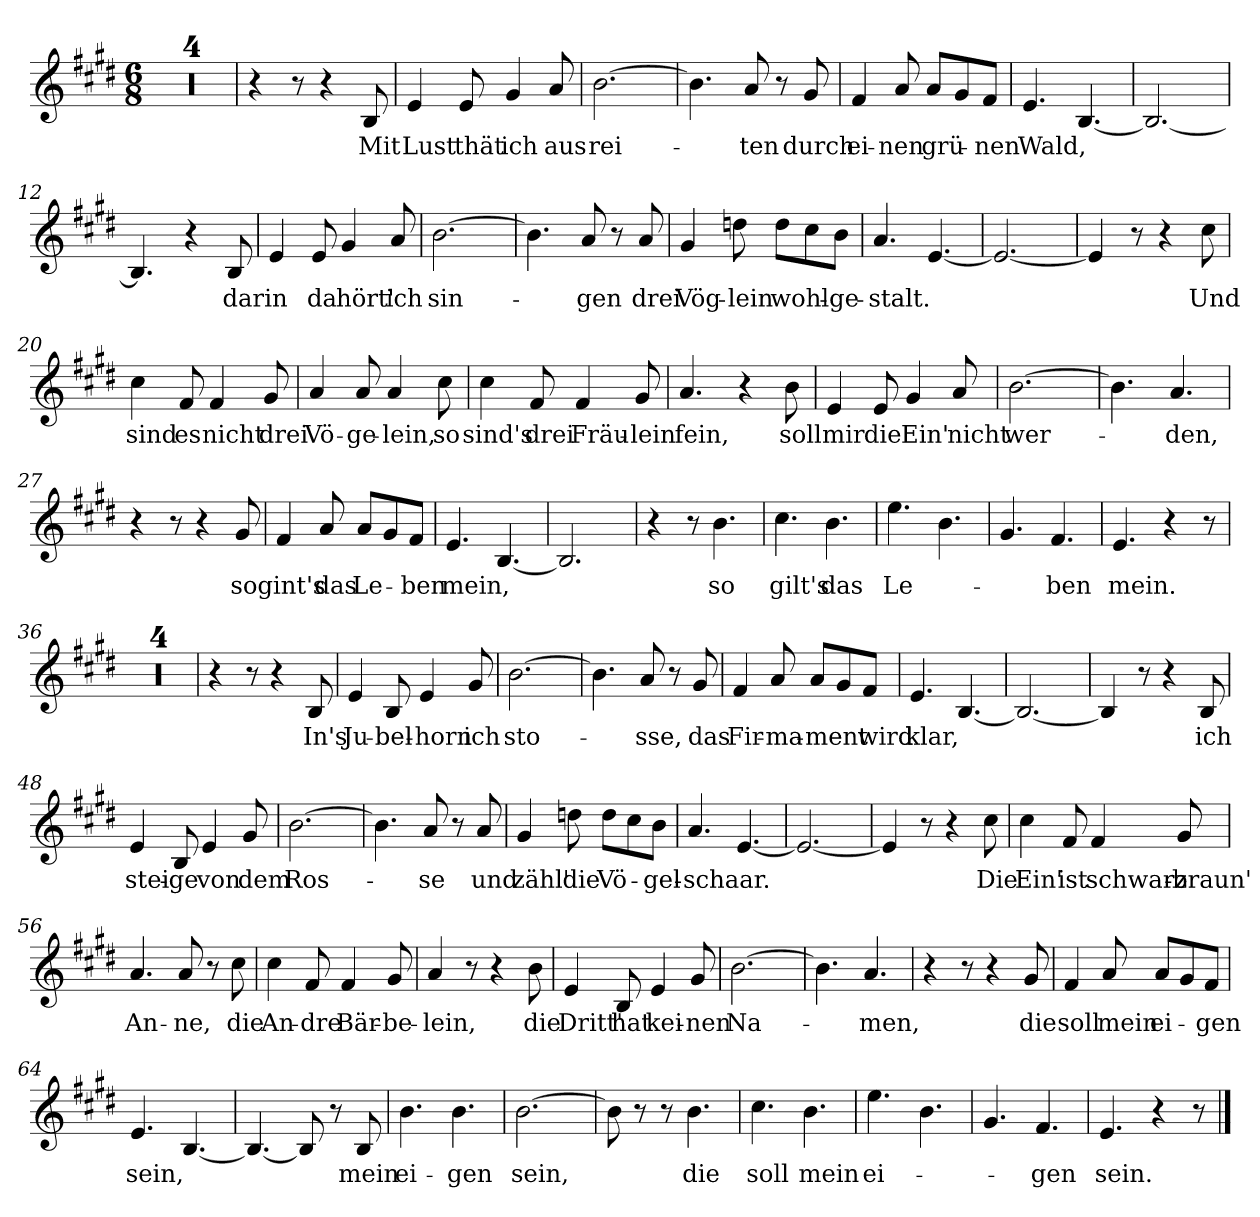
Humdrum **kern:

**kern	**text
*part1	*part1
*staff1	*staff1
*clefG2	*
*k[f#c#g#d#]	*
*M6/8	*
=1	=1
2.r	.
=2	=2
2.r	.
=3	=3
2.r	.
=4	=4
2.r	.
=5	=5
4r	.
8r	.
4r	.
!	!LO:LY:b
8B/	Mit
=6	=6
!	!LO:LY:b
4e/	Lust
!	!LO:LY:b
8e/	thät
!	!LO:LY:b
4g#/	ich
!	!LO:LY:b
8a/	aus
=7	=7
!	!LO:LY:b
[2.b\	rei-
=8	=8
4.b\]	.
!	!LO:LY:b
8a/	-ten
8r	.
!	!LO:LY:b
8g#/	durch
=9	=9
!	!LO:LY:b
4f#/	ei-
!	!LO:LY:b
8a/	-nen
!	!LO:LY:b
8a/L	grü-
8g#/	.
!	!LO:LY:b
8f#/J	-nen
=10	=10
!	!LO:LY:b
4.e/	Wald,
[4.B/	.
=11	=11
2.B/_	.
=12	=12
4.B/]	.
4r	.
!	!LO:LY:b
8B/	dar
!!LO:LB:g=z
=13	=13
!	!LO:LY:b
4e/	in
!	!LO:LY:b
8e/	da
!	!LO:LY:b
4g#/	hört'
!	!LO:LY:b
8a/	ich
=14	=14
!	!LO:LY:b
[2.b\	sin-
=15	=15
4.b\]	.
!	!LO:LY:b
8a/	-gen
8r	.
!	!LO:LY:b
8a/	drei
=16	=16
!	!LO:LY:b
4g#/	Vög-
!	!LO:LY:b
8ddn\	-lein
!	!LO:LY:b
8dd\L	wohl-
8cc#\	.
!	!LO:LY:b
8b\J	-ge-
=17	=17
!	!LO:LY:b
4.a/	-stalt.
[4.e/	.
=18	=18
2.e/_	.
=19	=19
4e/]	.
8r	.
4r	.
!	!LO:LY:b
8cc#\	Und
=20	=20
!	!LO:LY:b
4cc#\	sind
!	!LO:LY:b
8f#/	es
!	!LO:LY:b
4f#/	nicht
!	!LO:LY:b
8g#/	drei
=21	=21
!	!LO:LY:b
4a/	Vö-
!	!LO:LY:b
8a/	-ge-
!	!LO:LY:b
4a/	-lein,
!	!LO:LY:b
8cc#\	so
!!LO:LB:g=z
=22	=22
!	!LO:LY:b
4cc#\	sind's
!	!LO:LY:b
8f#/	drei
!	!LO:LY:b
4f#/	Fräu-
!	!LO:LY:b
8g#/	-lein
=23	=23
!	!LO:LY:b
4.a/	fein,
4r	.
!	!LO:LY:b
8b\	soll
=24	=24
!	!LO:LY:b
4e/	mir
!	!LO:LY:b
8e/	die
!	!LO:LY:b
4g#/	Ein'
!	!LO:LY:b
8a/	nicht
=25	=25
!	!LO:LY:b
[2.b\	wer-
=26	=26
4.b\]	.
!	!LO:LY:b
4.a/	-den,
=27	=27
4r	.
8r	.
4r	.
!	!LO:LY:b
8g#/	so
=28	=28
!	!LO:LY:b
4f#/	gint's
!	!LO:LY:b
8a/	das
!	!LO:LY:b
8a/L	Le-
8g#/	.
!	!LO:LY:b
8f#/J	-ben
=29	=29
!	!LO:LY:b
4.e/	mein,
[4.B/	.
=30	=30
2.B/]	.
!!LO:LB:g=z
=31	=31
4r	.
8r	.
!	!LO:LY:b
4.b\	so
=32	=32
!	!LO:LY:b
4.cc#\	gilt's
!	!LO:LY:b
4.b\	das
=33	=33
!	!LO:LY:b
4.ee\	Le-
4.b\	.
=34	=34
4.g#/	.
!	!LO:LY:b
4.f#/	-ben
=35	=35
!	!LO:LY:b
4.e/	mein.
4r	.
8r	.
=36	=36
2.r	.
=37	=37
2.r	.
=38	=38
2.r	.
=39	=39
2.r	.
=40	=40
4r	.
8r	.
4r	.
!	!LO:LY:b
8B/	In's
=41	=41
!	!LO:LY:b
4e/	Ju-
!	!LO:LY:b
8B/	-bel-
!	!LO:LY:b
4e/	-horn
!	!LO:LY:b
8g#/	ich
=42	=42
!	!LO:LY:b
[2.b\	sto-
!!LO:LB:g=z
=43	=43
4.b\]	.
!	!LO:LY:b
8a/	-sse,
8r	.
!	!LO:LY:b
8g#/	das
=44	=44
!	!LO:LY:b
4f#/	Fir-
!	!LO:LY:b
8a/	-ma-
!	!LO:LY:b
8a/L	-ment
8g#/	.
!	!LO:LY:b
8f#/J	wird
=45	=45
!	!LO:LY:b
4.e/	klar,
[4.B/	.
=46	=46
2.B/_	.
=47	=47
4B/]	.
8r	.
4r	.
!	!LO:LY:b
8B/	ich
=48	=48
!	!LO:LY:b
4e/	stei-
!	!LO:LY:b
8B/	-ge
!	!LO:LY:b
4e/	von
!	!LO:LY:b
8g#/	dem
=49	=49
!	!LO:LY:b
[2.b\	Ros-
=50	=50
4.b\]	.
!	!LO:LY:b
8a/	-se
8r	.
!	!LO:LY:b
8a/	und
=51	=51
!	!LO:LY:b
4g#/	zähl'
!	!LO:LY:b
8ddn\	die
!	!LO:LY:b
8dd\L	Vö-
8cc#\	.
!	!LO:LY:b
8b\J	-gel-
!!LO:LB:g=z
=52	=52
!	!LO:LY:b
4.a/	-schaar.
[4.e/	.
=53	=53
2.e/_	.
=54	=54
4e/]	.
8r	.
4r	.
!	!LO:LY:b
8cc#\	Die
=55	=55
!	!LO:LY:b
4cc#\	Ein'
!	!LO:LY:b
8f#/	ist
!	!LO:LY:b
4f#/	schwarz-
!	!LO:LY:b
8g#/	-braun'
=56	=56
!	!LO:LY:b
4.a/	An-
!	!LO:LY:b
8a/	-ne,
8r	.
!	!LO:LY:b
8cc#\	die
=57	=57
!	!LO:LY:b
4cc#\	An-
!	!LO:LY:b
8f#/	-dre
!	!LO:LY:b
4f#/	Bär-
!	!LO:LY:b
8g#/	-be-
=58	=58
!	!LO:LY:b
4a/	-lein,
8r	.
4r	.
!	!LO:LY:b
8b\	die
=59	=59
!	!LO:LY:b
4e/	Dritt'
!	!LO:LY:b
8B/	hat
!	!LO:LY:b
4e/	kei-
!	!LO:LY:b
8g#/	-nen
!!LO:LB:g=z
=60	=60
!	!LO:LY:b
[2.b\	Na-
=61	=61
4.b\]	.
!	!LO:LY:b
4.a/	-men,
=62	=62
4r	.
8r	.
4r	.
!	!LO:LY:b
8g#/	die
=63	=63
!	!LO:LY:b
4f#/	soll
!	!LO:LY:b
8a/	mein
!	!LO:LY:b
8a/L	ei-
8g#/	.
!	!LO:LY:b
8f#/J	-gen
=64	=64
!	!LO:LY:b
4.e/	sein,
[4.B/	.
=65	=65
4.B/_	.
8B/]	.
8r	.
!	!LO:LY:b
8B/	mein
=66	=66
!	!LO:LY:b
4.b\	ei-
!	!LO:LY:b
4.b\	-gen
=67	=67
!	!LO:LY:b
[2.b\	sein,
=68	=68
8b\]	.
8r	.
8r	.
!	!LO:LY:b
4.b\	die
=69	=69
!	!LO:LY:b
4.cc#\	soll
!	!LO:LY:b
4.b\	mein
=70	=70
!	!LO:LY:b
4.ee\	ei-
4.b\	.
!!LO:LB:g=z
=71	=71
4.g#/	.
!	!LO:LY:b
4.f#/	-gen
=72	=72
!	!LO:LY:b
4.e/	sein.
4r	.
8r	.
==	==
*-	*-
